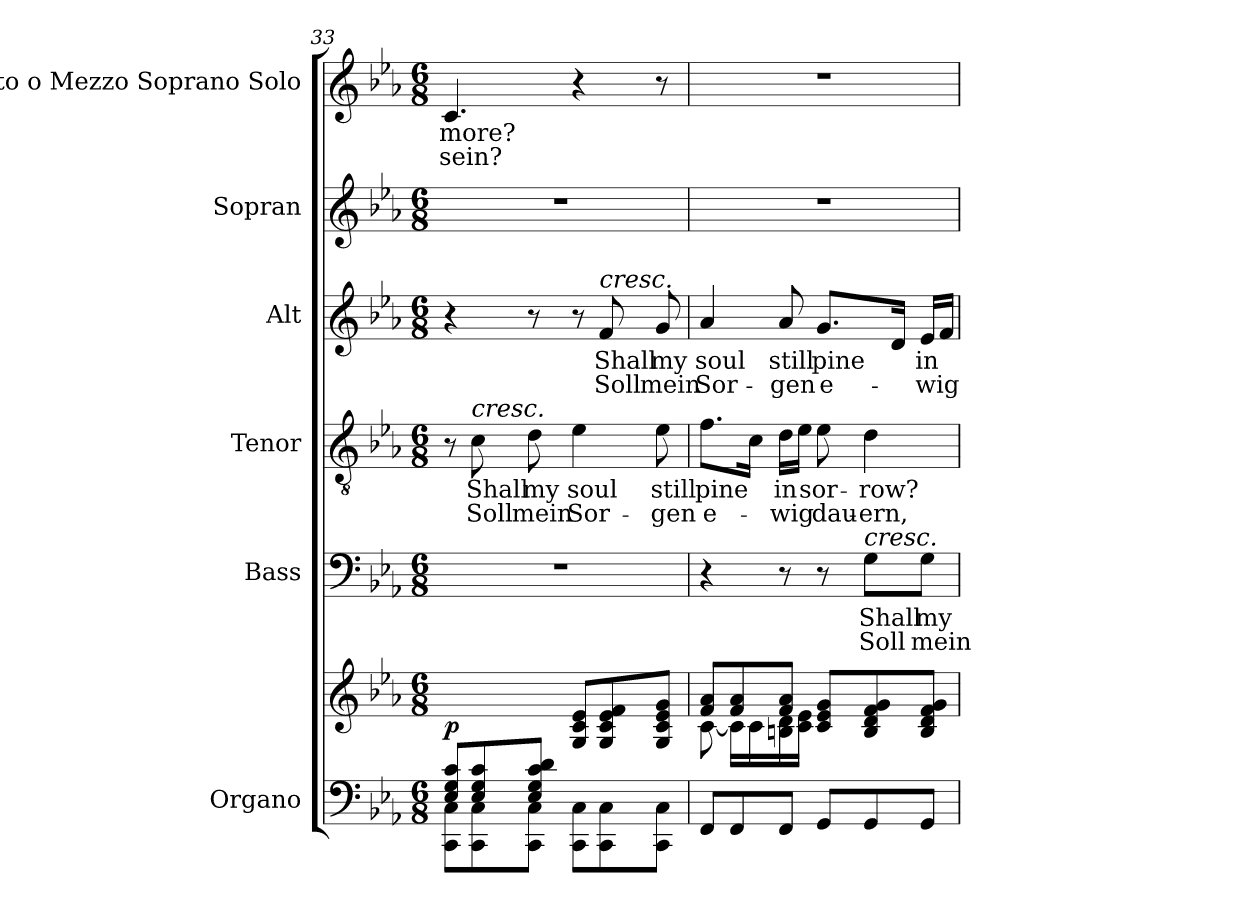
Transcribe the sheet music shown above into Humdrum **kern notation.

**kern	**kern	**dynam	**kern	**text	**text	**kern	**text	**text	**kern	**text	**text	**kern	**kern	**text	**text
*part6	*part6	*part6	*part5	*part5	*part5	*part4	*part4	*part4	*part3	*part3	*part3	*part2	*part1	*part1	*part1
*staff7	*staff6	*staff6/7	*staff5	*staff5	*staff5	*staff4	*staff4	*staff4	*staff3	*staff3	*staff3	*staff2	*staff1	*staff1	*staff1
*I"Organo	*	*	*I"Bass	*	*	*I"Tenor	*	*	*I"Alt	*	*	*I"Sopran	*I"Alto o Mezzo Soprano Solo	*	*
*	*	*	*I'B	*	*	*I'T	*	*	*I'A	*	*	*I'S	*I'S o l o	*	*
!!LO:LB:g=z
*clefF4	*clefG2	*	*clefF4	*	*	*clefGv2	*	*	*clefG2	*	*	*clefG2	*clefG2	*	*
*k[b-e-a-]	*k[b-e-a-]	*	*k[b-e-a-]	*	*	*k[b-e-a-]	*	*	*k[b-e-a-]	*	*	*k[b-e-a-]	*k[b-e-a-]	*	*
*E-:	*E-:	*	*E-:	*	*	*E-:	*	*	*E-:	*	*	*E-:	*E-:	*	*
*M6/8	*M6/8	*	*M6/8	*	*	*M6/8	*	*	*M6/8	*	*	*M6/8	*M6/8	*	*
=33	=33	=33	=33	=33	=33	=33	=33	=33	=33	=33	=33	=33	=33	=33	=33
*^	*	*	*	*	*	*	*	*	*	*	*	*	*	*	*
!	!	!	!LO:DY:a=2	!	!	!	!	!	!	!	!	!	!	!	!	!
8E-/ 8G/ 8c/L	8CC\ 8C\L	4.ryy	p	2.r	.	.	8r	.	.	4r	.	.	2.r	4.c/	more?	sein?
!	!	!	!	!	!	!	!LO:TX:a:i:t=cresc.	!	!	!	!	!	!	!	!	!
8E-/ 8G/ 8c/	8CC\ 8C\	.	.	.	.	.	8c\	Shall	Soll	.	.	.	.	.	.	.
8E-/ 8G/ 8c/ 8d/J	8CC\ 8C\J	.	.	.	.	.	8d\	my	mein	8r	.	.	.	.	.	.
4.ryy	8CC\ 8C\L	8G/ 8c/ 8e-/L	.	.	.	.	4e-\	soul	Sor-	8r	.	.	.	4r	.	.
!	!	!	!	!	!	!	!	!	!	!LO:TX:a:i:t=cresc.	!	!	!	!	!	!
.	8CC\ 8C\	8G/ 8c/ 8e-/ 8f/	.	.	.	.	.	.	.	8f/	Shall	Soll	.	.	.	.
.	8CC\ 8C\J	8G/ 8c/ 8e-/ 8g/J	.	.	.	.	8e-\	still	-gen	8g/	my	mein	.	8r	.	.
*v	*v	*	*	*	*	*	*	*	*	*	*	*	*	*	*	*
=34	=34	=34	=34	=34	=34	=34	=34	=34	=34	=34	=34	=34	=34	=34	=34
*	*^	*	*	*	*	*	*	*	*	*	*	*	*	*	*
8FF/L	8f/ 8a-/L	[8c\	.	4r	.	.	8.f\L	pine	e-	4a-/	soul	Sor-	2.r	2.r	.	.
8FF/	8f/ 8a-/	16c\LL]	.	.	.	.	.	.	.	.	.	.	.	.	.	.
.	.	16c\	.	.	.	.	16c\Jk	.	.	.	.	.	.	.	.	.
8FF/J	8f/ 8a-/J	16Bn\ 16d\	.	8r	.	.	16d\LL	in	-wig	8a-/	still	-gen	.	.	.	.
.	.	16c\ 16e-\JJ	.	.	.	.	16e-\JJ	.	.	.	.	.	.	.	.	.
8GG/L	8c/ 8e-/ 8g/L	4.ryy	.	8r	.	.	8e-\	sor-	dau-	8.g/L	pine	e-	.	.	.	.
!	!	!	!	!LO:TX:a:i:t=cresc.	!	!	!	!	!	!	!	!	!	!	!	!
8GG/	8B/ 8d/ 8f/ 8g/	.	.	8G\L	Shall	Soll	4d\	-row?	-ern,	.	.	.	.	.	.	.
.	.	.	.	.	.	.	.	.	.	16d/Jk	.	.	.	.	.	.
8GG/J	8B/ 8d/ 8f/ 8g/J	.	.	8G\J	my	mein	.	.	.	16e-/LL	in	-wig	.	.	.	.
.	.	.	.	.	.	.	.	.	.	16f/JJ	.	.	.	.	.	.
*	*v	*v	*	*	*	*	*	*	*	*	*	*	*	*	*	*
=	=	=	=	=	=	=	=	=	=	=	=	=	=	=	=
*-	*-	*-	*-	*-	*-	*-	*-	*-	*-	*-	*-	*-	*-	*-	*-
